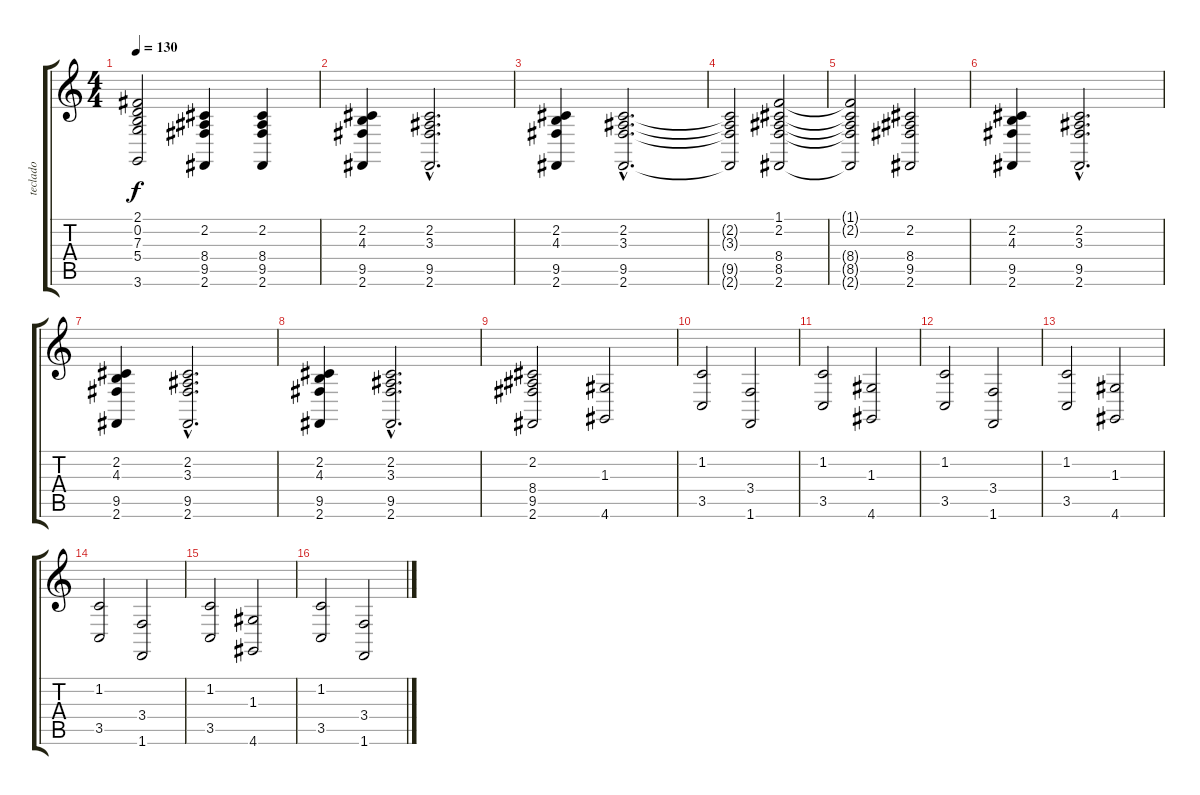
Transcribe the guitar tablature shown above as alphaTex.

\track ("teclado" "teclado") {instrument synthstrings2}
\staff {score tabs}
\tuning (E4 B3 G3 D3 A2 E2) {hide}
\ts (4 4)
\tempo 130
\clef g2
\ks c
(2.1{t} 0.2{t} 7.3{t} 5.4{t} 3.6{t}).2{dy f} (2.2 8.4 9.5 2.6).4 (2.2 8.4 9.5 2.6).4 |
(2.2 4.3 9.5 2.6).4 (2.2{hac} 3.3{hac} 9.5{hac} 2.6{hac}).2{d} |
(2.2 4.3 9.5 2.6).4 (2.2{hac} 3.3{hac} 9.5{hac} 2.6{hac}).2{d} |
(2.2{t} 3.3{t} 9.5{t} 2.6{t}).2 (1.1 2.2 8.4 8.5 2.6).2 |
(1.1{t} 2.2{t} 8.4{t} 8.5{t} 2.6{t}).2 (2.2 8.4 9.5 2.6).2 |
(2.2 4.3 9.5 2.6).4 (2.2{hac} 3.3{hac} 9.5{hac} 2.6{hac}).2{d} |
(2.2 4.3 9.5 2.6).4 (2.2{hac} 3.3{hac} 9.5{hac} 2.6{hac}).2{d} |
(2.2 4.3 9.5 2.6).4 (2.2{hac} 3.3{hac} 9.5{hac} 2.6{hac}).2{d} |
(2.2 8.4 9.5 2.6).2 (1.3 4.6).2 |
(1.2 3.5).2 (3.4 1.6).2 |
(1.2 3.5).2 (1.3 4.6).2 |
(1.2 3.5).2 (3.4 1.6).2 |
(1.2 3.5).2 (1.3 4.6).2 |
(1.2 3.5).2 (3.4 1.6).2 |
(1.2 3.5).2 (1.3 4.6).2 |
(1.2 3.5).2 (3.4 1.6).2
